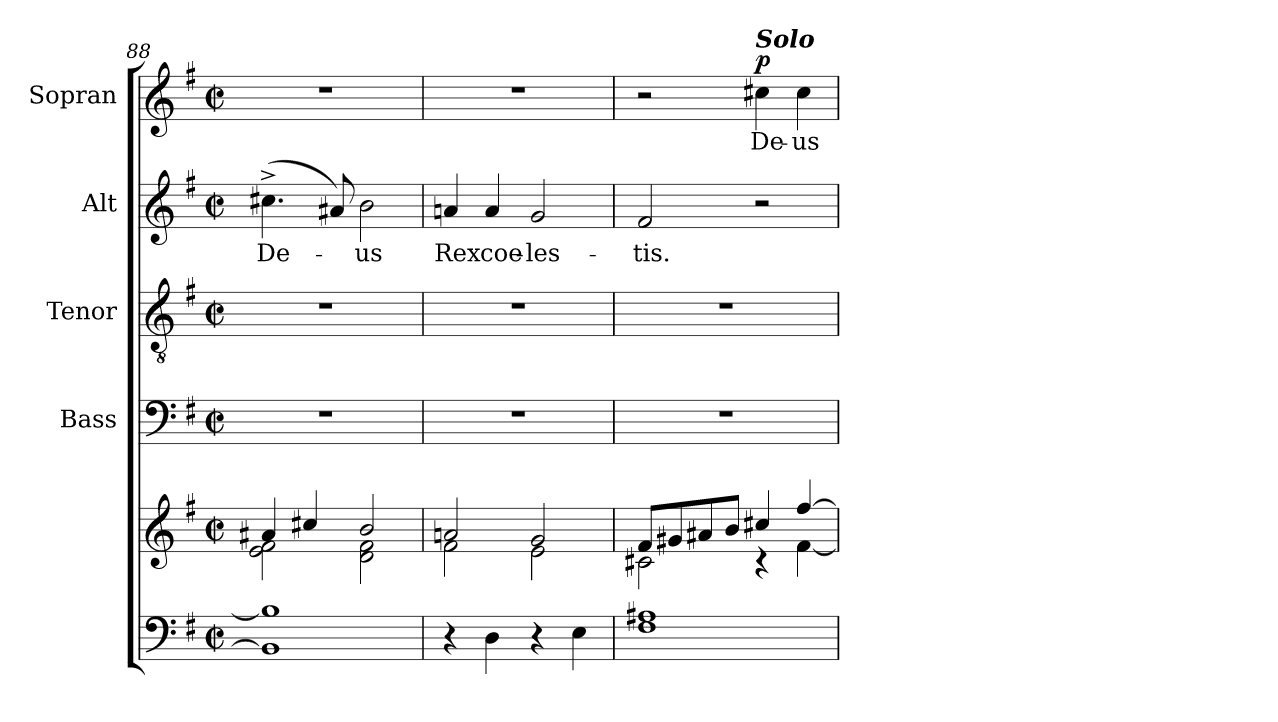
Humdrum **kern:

**kern	**kern	**kern	**kern	**kern	**text	**kern	**text	**dynam
*part5	*part5	*part4	*part3	*part2	*part2	*part1	*part1	*part1
*staff6	*staff5	*staff4	*staff3	*staff2	*staff2	*staff1	*staff1	*staff1
*	*	*I"Bass	*I"Tenor	*I"Alt	*	*I"Sopran	*	*
*	*	*I'B.	*I'T.	*I'A.	*	*I'S.	*	*
*clefF4	*clefG2	*clefF4	*clefGv2	*clefG2	*	*clefG2	*	*
*k[f#]	*k[f#]	*k[f#]	*k[f#]	*k[f#]	*	*k[f#]	*	*
*G:	*G:	*G:	*G:	*G:	*	*G:	*	*
*M2/2	*M2/2	*M2/2	*M2/2	*M2/2	*	*M2/2	*	*
*met(c|)	*met(c|)	*met(c|)	*met(c|)	*met(c|)	*	*met(c|)	*	*
=88	=88	=88	=88	=88	=88	=88	=88	=88
*^	*^	*	*	*	*	*	*	*
!	!	!	!	!	!	!	!LO:LY:b	!	!	!
1B]	1BB]	4a#X/	2e\ 2f#\	1r	1r	(>4.cc#X^>\	De-	1r	.	.
.	.	4cc#X/	.	.	.	.	.	.	.	.
.	.	.	.	.	.	8a#X/)	.	.	.	.
!	!	!	!	!	!	!	!LO:LY:b	!	!	!
.	.	2b/	2d\ 2f#\	.	.	2b\	-us	.	.	.
*v	*v	*	*	*	*	*	*	*	*	*
=89	=89	=89	=89	=89	=89	=89	=89	=89	=89
!	!	!	!	!	!	!LO:LY:b	!	!	!
4r	2an/	2f#\	1r	1r	4an/	Rex	1r	.	.
!	!	!	!	!	!	!LO:LY:b	!	!	!
4D\	.	.	.	.	4a/	coe-	.	.	.
!	!	!	!	!	!	!LO:LY:b	!	!	!
4r	2g/	2e\	.	.	2g/	-les-	.	.	.
4E\	.	.	.	.	.	.	.	.	.
=90	=90	=90	=90	=90	=90	=90	=90	=90	=90
!	!	!	!	!	!	!LO:LY:b	!	!	!
1F# 1A#X	8f#/L	2c#X\	1r	1r	2f#/	-tis.	2r	.	.
.	8g#X/	.	.	.	.	.	.	.	.
.	8a#X/	.	.	.	.	.	.	.	.
.	8b/J	.	.	.	.	.	.	.	.
!	!	!	!	!	!	!	!LO:TX:a:Bi:t=Solo	!	!
!	!	!	!	!	!	!	!	!LO:LY:b	!LO:DY:a
.	4cc#X/	4rc	.	.	2r	.	4cc#X\	De-	p
!	!	!	!	!	!	!	!	!LO:LY:b	!
.	[>4ff#/	[<4f#\	.	.	.	.	4cc#\	-us	.
*	*v	*v	*	*	*	*	*	*	*
=	=	=	=	=	=	=	=	=
*-	*-	*-	*-	*-	*-	*-	*-	*-
